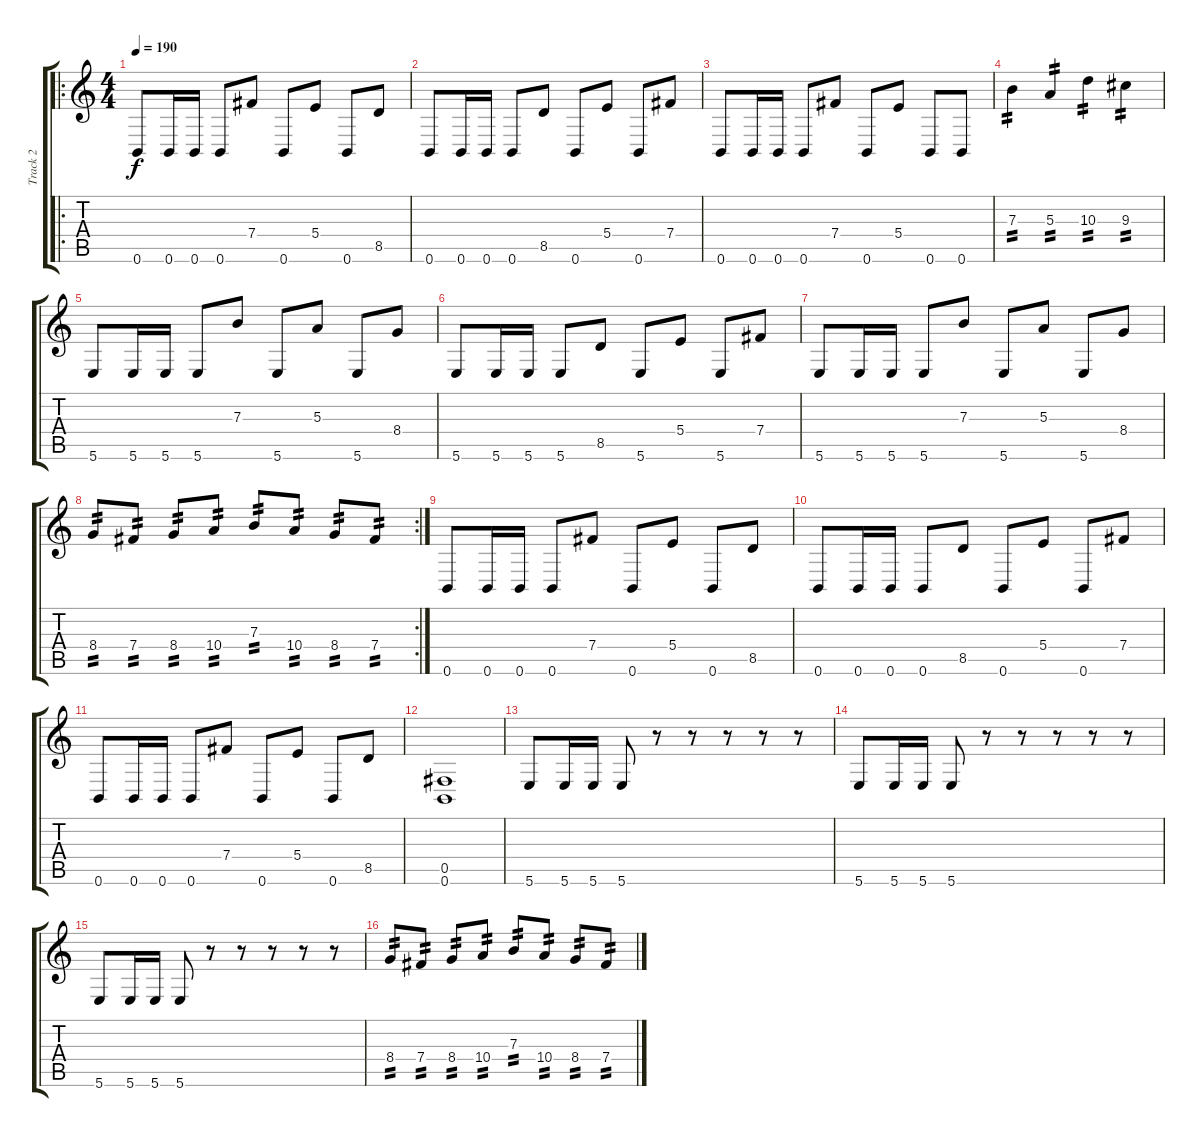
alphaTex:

\track ("Track 2" "Track 2") {instrument distortionguitar}
\staff {score tabs}
\tuning (Db4 Ab3 E3 B2 Gb2 B1) {hide}
\ro
\ts (4 4)
\tempo 190
\clef g2
\ks c
0.6.8{dy f} 0.6.16 0.6.16 0.6.8 7.4.8 0.6.8 5.4.8 0.6.8 8.5.8 |
0.6.8 0.6.16 0.6.16 0.6.8 8.5.8 0.6.8 5.4.8 0.6.8 7.4.8 |
0.6.8 0.6.16 0.6.16 0.6.8 7.4.8 0.6.8 5.4.8 0.6.8 0.6.8 |
7.3.4{tp 2} 5.3.4{tp 2} 10.3.4{tp 2} 9.3.4{tp 2} |
5.6.8 5.6.16 5.6.16 5.6.8 7.3.8 5.6.8 5.3.8 5.6.8 8.4.8 |
5.6.8 5.6.16 5.6.16 5.6.8 8.5.8 5.6.8 5.4.8 5.6.8 7.4.8 |
5.6.8 5.6.16 5.6.16 5.6.8 7.3.8 5.6.8 5.3.8 5.6.8 8.4.8 |
\rc 2
8.4.8{tp 2} 7.4.8{tp 2} 8.4.8{tp 2} 10.4.8{tp 2} 7.3.8{tp 2} 10.4.8{tp 2} 8.4.8{tp 2} 7.4.8{tp 2} |
0.6.8 0.6.16 0.6.16 0.6.8 7.4.8 0.6.8 5.4.8 0.6.8 8.5.8 |
0.6.8 0.6.16 0.6.16 0.6.8 8.5.8 0.6.8 5.4.8 0.6.8 7.4.8 |
0.6.8 0.6.16 0.6.16 0.6.8 7.4.8 0.6.8 5.4.8 0.6.8 8.5.8 |
(0.5 0.6).1 |
5.6.8 5.6.16 5.6.16 5.6.8 r.8 r.8 r.8 r.8 r.8 |
5.6.8 5.6.16 5.6.16 5.6.8 r.8 r.8 r.8 r.8 r.8 |
5.6.8 5.6.16 5.6.16 5.6.8 r.8 r.8 r.8 r.8 r.8 |
8.4.8{tp 2} 7.4.8{tp 2} 8.4.8{tp 2} 10.4.8{tp 2} 7.3.8{tp 2} 10.4.8{tp 2} 8.4.8{tp 2} 7.4.8{tp 2}
